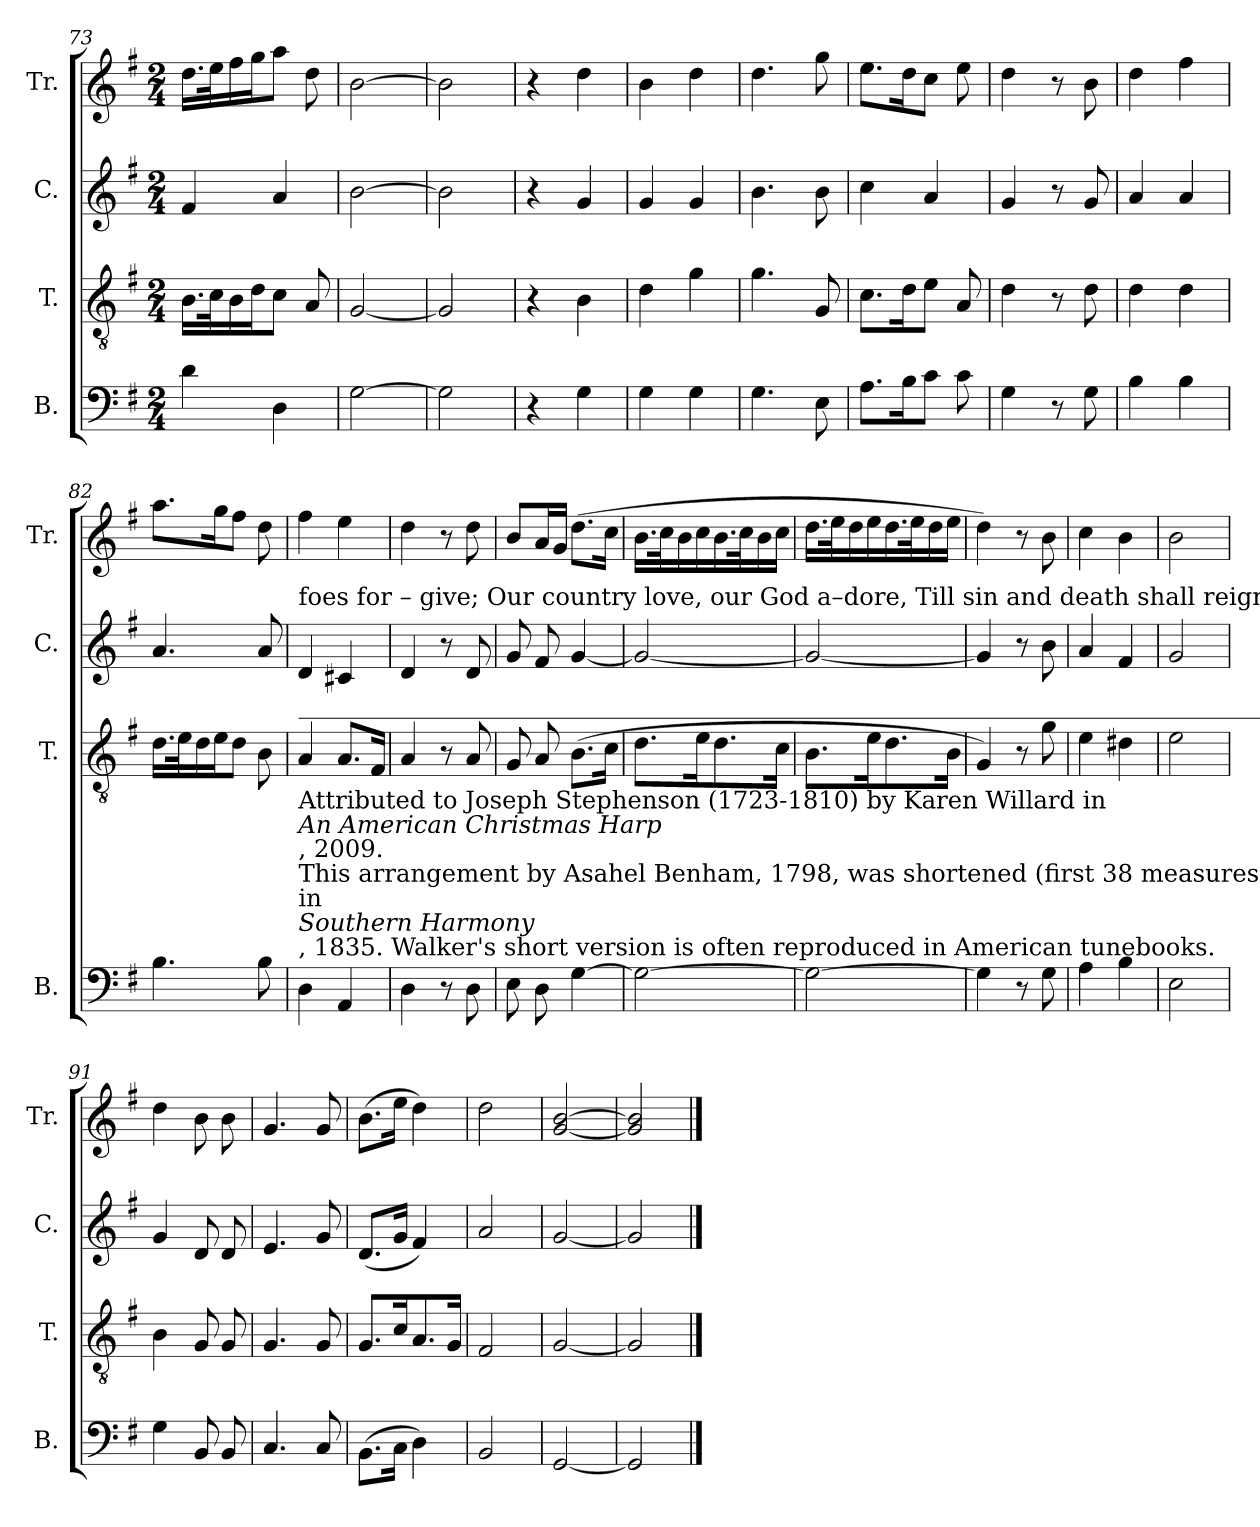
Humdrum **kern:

**kern	**kern	**kern	**kern
*part4	*part3	*part2	*part1
*staff4	*staff3	*staff2	*staff1
*I"B.	*I"T.	*I"C.	*I"Tr.
*I'B.	*I'T.	*I'C.	*I'Tr.
*clefF4	*clefGv2	*clefG2	*clefG2
*k[f#]	*k[f#]	*k[f#]	*k[f#]
*M2/4	*M2/4	*M2/4	*M2/4
=73	=73	=73	=73
4d!\	16.B!\LL	4f#!/	16.dd!\LL
.	32c!\K	.	32ee!\K
.	16B!\	.	16ff#!\
.	16d!\J	.	16gg!\J
4D!\	8c!\J	4a!/	8aa!\J
.	8A!/	.	8dd!\
=74	=74	=74	=74
[2G!\	[2G!/	[2b!\	[2b!\
=75	=75	=75	=75
2G!\]	2G!/]	2b!\]	2b!\]
=76	=76	=76	=76
4r	4r	4r	4r
4G!\	4B!\	4g!/	4dd!\
=77	=77	=77	=77
4G!\	4d!\	4g!/	4b!\
4G!\	4g!\	4g!/	4dd!\
=78	=78	=78	=78
4.G!\	4.g!\	4.b!\	4.dd!\
8E!\	8G!/	8b!\	8gg!\
=79	=79	=79	=79
8.A!\L	8.c!\L	4cc!\	8.ee!\L
16B!\K	16d!\K	.	16dd!\K
8c!\J	8e!\J	4a!/	8cc!\J
8c!\	8A!/	.	8ee!\
=80	=80	=80	=80
4G!\	4d!\	4g!/	4dd!\
8r	8r	8r	8r
8G!\	8d!\	8g!/	8b!\
=81	=81	=81	=81
4B!\	4d!\	4a!/	4dd!\
4B!\	4d!\	4a!/	4ff#!\
=82	=82	=82	=82
4.B!\	16.d!\LL	4.a!/	8.aa!\L
.	32e!\K	.	.
.	16d!\	.	.
.	16e!\J	.	16gg!\K
.	8d!\J	.	8ff#!\J
8B!\	8B!\	8a!/	8dd!\
!!LO:LB:g=z
=83	=83	=83	=83
!	!	!LO:TX:a:t=foes   for   –  give;  Our  country    love,                                                                                                  our God  a–dore,  Till  sin and death shall  reign              no    more.	!
!	!LO:TX:a:t=______________________________________________________________________________________	!	!
!	!LO:TX:b:t=Attributed to Joseph Stephenson (1723-1810) by Karen Willard in	!	!
!	!LO:TX:b:i:t=An American Christmas Harp	!	!
!	!LO:TX:b:t=, 2009.	!	!
!	!LO:TX:b:t=This arrangement by Asahel Benham, 1798, was shortened (first 38 measures) by William Walker	!	!
!	!LO:TX:b:t=in	!	!
!	!LO:TX:b:i:t=Southern Harmony	!	!
!	!LO:TX:b:t=, 1835. Walker's short version is often reproduced in American tunebooks.	!	!
4D!\	4A!/	4d!/	4ff#!\
4AA!/	8.A!/L	4c#X!/	4ee!\
.	16F#!/Jk	.	.
=84	=84	=84	=84
4D!\	4A!/	4d!/	4dd!\
8r	8r	8r	8r
8D!\	8A!/	8d!/	8dd!\
=85	=85	=85	=85
8E!\	8G!/	8g!/	8b!/L
8D!\	8A!/	8f#!/	16a!/L
.	.	.	16g!/JJ
[4G!\	(8.B!\L	[4g!/	(8.dd!\L
.	16c!\Jk	.	16cc!\Jk
=86	=86	=86	=86
2G!\_	8.d!\L	2g!/_	16.b!\LL
.	.	.	32cc!\K
.	.	.	16b!\
.	16e!\K	.	16cc!\
.	8.d!\	.	16.b!\
.	.	.	32cc!\K
.	.	.	16b!\
.	16c!\Jk	.	16cc!\JJ
=87	=87	=87	=87
2G!\_	8.B!\L	2g!/_	16.dd!\LL
.	.	.	32ee!\K
.	.	.	16dd!\
.	16e!\K	.	16ee!\
.	8.d!\	.	16.dd!\
.	.	.	32ee!\K
.	.	.	16dd!\
.	16B!\Jk	.	16ee!\JJ
=88	=88	=88	=88
4G!\]	4G!/)	4g!/]	4dd!\)
8r	8r	8r	8r
8G!\	8g!\	8b!\	8b!\
=89	=89	=89	=89
4A!\	4e!\	4a!/	4cc!\
4B!\	4d#X!\	4f#!/	4b!\
=90	=90	=90	=90
2E!\	2e!\	2g!/	2b!\
=91	=91	=91	=91
4G!\	4B!\	4g!/	4dd!\
8BB!/	8G!/	8d!/	8b!\
8BB!/	8G!/	8d!/	8b!\
=92	=92	=92	=92
4.C!/	4.G!/	4.e!/	4.g!/
8C!/	8G!/	8g!/	8g!/
=93	=93	=93	=93
(8.BB!\L	8.G!/L	(8.d!/L	(8.b!\L
16C!\Jk	16c!/K	16g!/Jk	16ee!\Jk
4D!\)	8.A!/	4f#!/)	4dd!\)
.	16G!/Jk	.	.
=94	=94	=94	=94
2BB!/	2F#!/	2a!/	2dd!\
=95	=95	=95	=95
[2GG!/	[2G!/	[2g!/	[2g!/ [2b!/
=96	=96	=96	=96
2GG!/]	2G!/]	2g!/]	2g!/] 2b!/]
==	==	==	==
*-	*-	*-	*-
